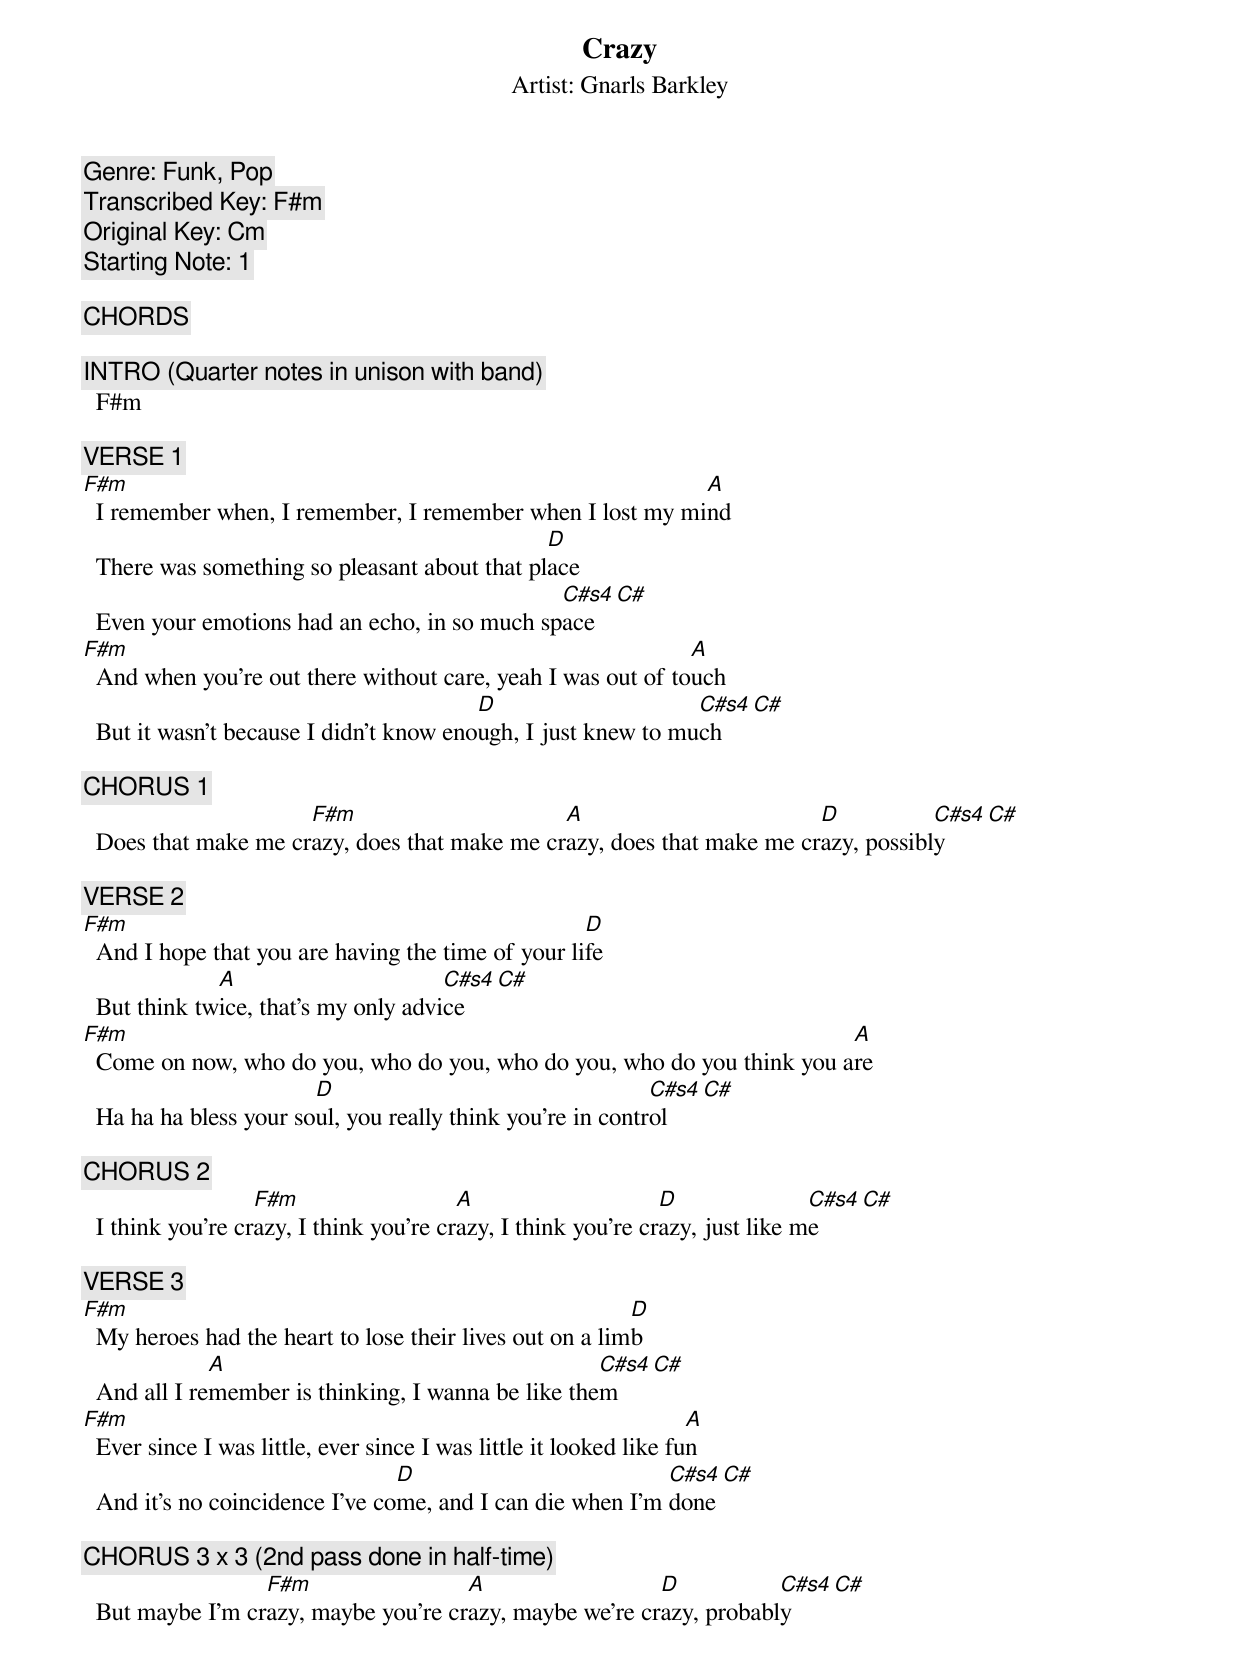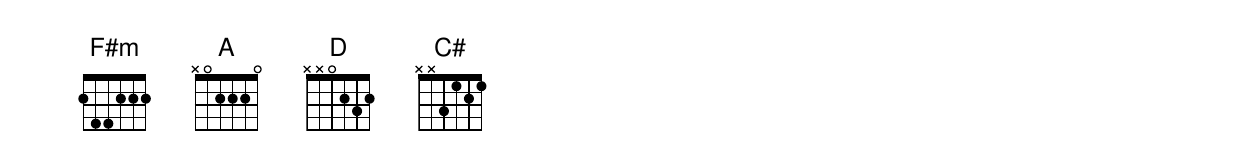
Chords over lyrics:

Crazy
Artist: Gnarls Barkley
Genre: Funk, Pop
Transcribed Key: F#m
Original Key: Cm
Starting Note: 1

[CHORDS]
  F#m  2120      A  2100      D  2220      C#s4 1124      C#  1114

[INTRO] (Quarter notes in unison with band)
  F#m

[VERSE 1]
F#m                                                        A
  I remember when, I remember, I remember when I lost my mind
                                               D
  There was something so pleasant about that place
                                               C#s4  C#
  Even your emotions had an echo, in so much space
F#m                                                           A
  And when you're out there without care, yeah I was out of touch
                                         D                     C#s4  C#
  But it wasn't because I didn't know enough, I just knew to much

[CHORUS 1]
                      F#m                      A                        D           C#s4  C#
  Does that make me crazy, does that make me crazy, does that make me crazy, possibly

[VERSE 2]
F#m                                                 D
  And I hope that you are having the time of your life
              A                       C#s4  C#
  But think twice, that's my only advice
F#m                                                                      A
  Come on now, who do you, who do you, who do you, who do you think you are
                        D                                   C#s4  C#
  Ha ha ha bless your soul, you really think you're in control

[CHORUS 2]
                   F#m                   A                     D               C#s4  C#
  I think you're crazy, I think you're crazy, I think you're crazy, just like me

[VERSE 3]
F#m                                                       D
  My heroes had the heart to lose their lives out on a limb
              A                                      C#s4  C#
  And all I remember is thinking, I wanna be like them
F#m                                                                 A
  Ever since I was little, ever since I was little it looked like fun
                                 D                          C#s4    C#
  And it's no coincidence I've come, and I can die when I'm done

[CHORUS 3] x 3 (2nd pass done in half-time)
                  F#m                 A                  D           C#s4  C#
  But maybe I'm crazy, maybe you're crazy, maybe we're crazy, probably
